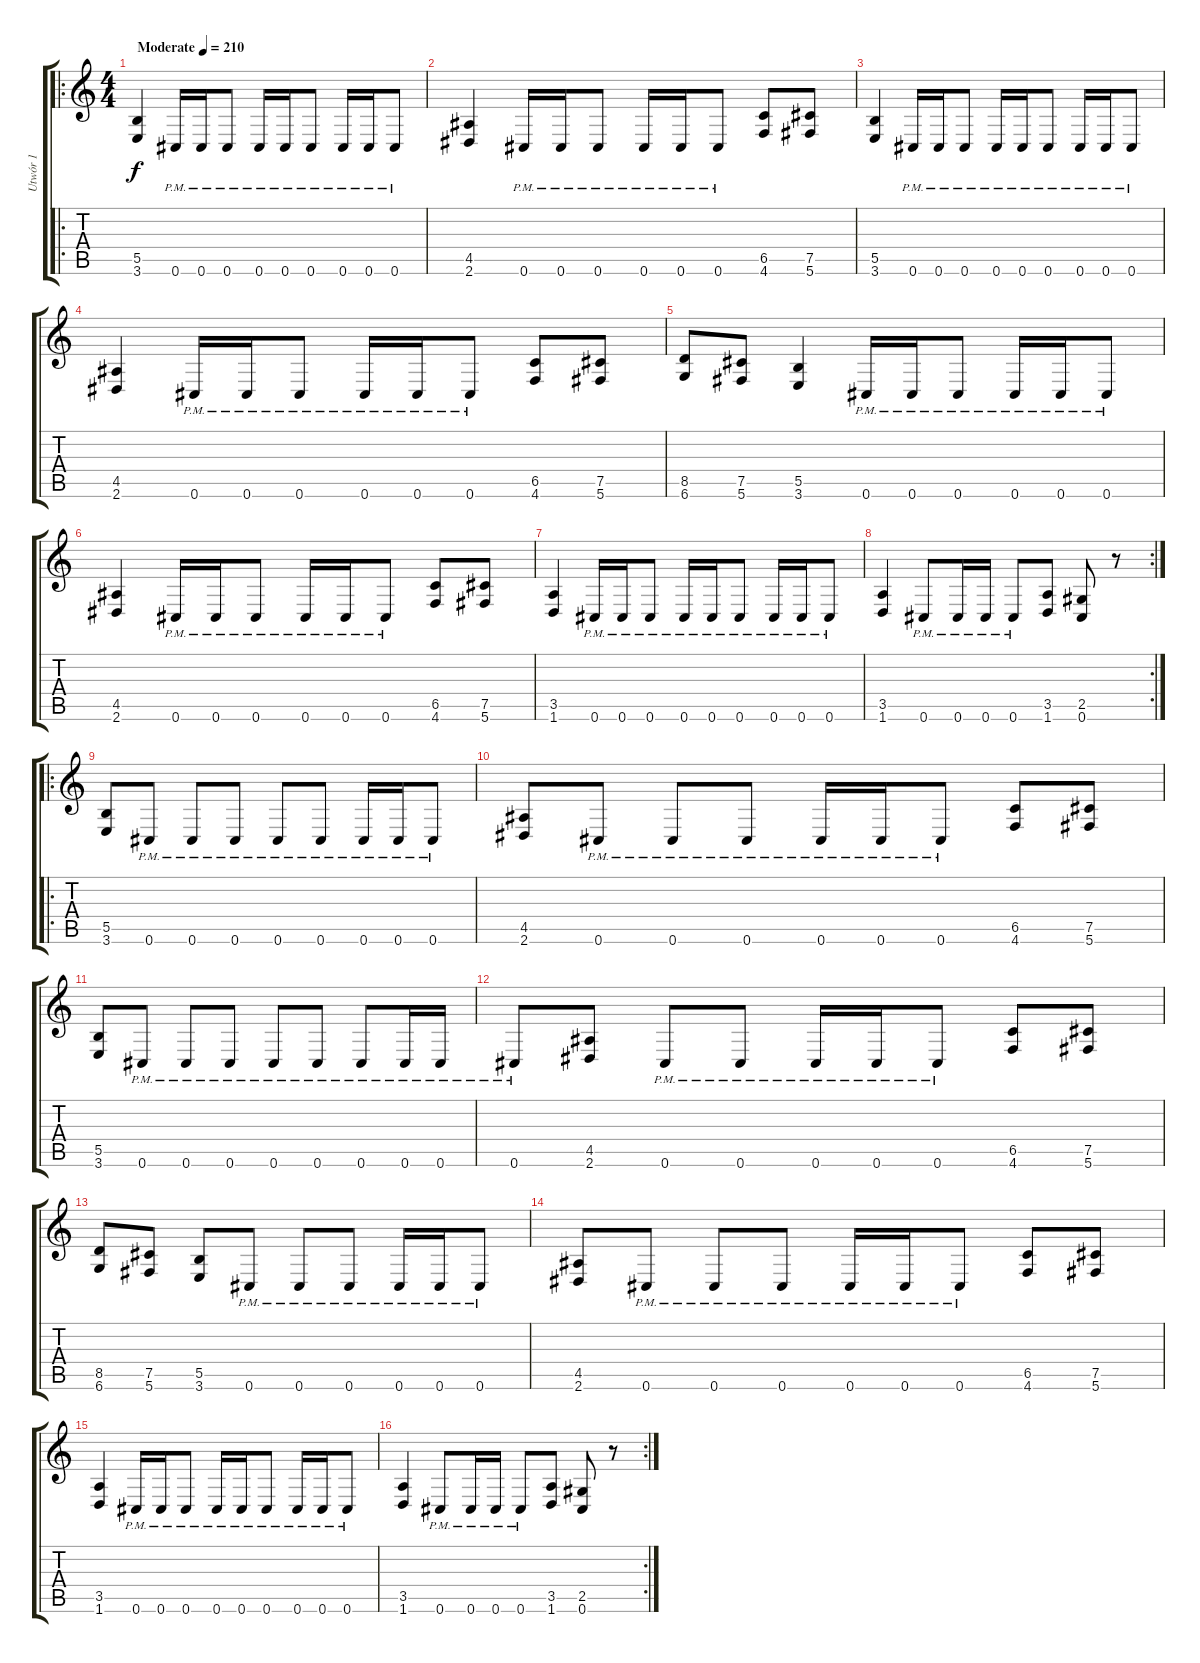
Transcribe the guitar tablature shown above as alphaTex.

\track ("Utwór 1" "Utwór 1") {instrument distortionguitar}
\staff {score tabs}
\tuning (Db4 Ab3 E3 B2 Gb2 Db2) {hide}
\ro
\ts (4 4)
\tempo (210 "Moderate")
\clef g2
\ks c
(5.5 3.6).4{dy f instrument distortionguitar} 0.6{pm}.16 0.6{pm}.16 0.6{pm}.8 0.6{pm}.16 0.6{pm}.16 0.6{pm}.8 0.6{pm}.16 0.6{pm}.16 0.6{pm}.8 |
(4.5 2.6).4 0.6{pm}.16 0.6{pm}.16 0.6{pm}.8 0.6{pm}.16 0.6{pm}.16 0.6{pm}.8 (6.5 4.6).8 (7.5 5.6).8 |
(5.5 3.6).4 0.6{pm}.16 0.6{pm}.16 0.6{pm}.8 0.6{pm}.16 0.6{pm}.16 0.6{pm}.8 0.6{pm}.16 0.6{pm}.16 0.6{pm}.8 |
(4.5 2.6).4 0.6{pm}.16 0.6{pm}.16 0.6{pm}.8 0.6{pm}.16 0.6{pm}.16 0.6{pm}.8 (6.5 4.6).8 (7.5 5.6).8 |
(8.5 6.6).8 (7.5 5.6).8 (5.5 3.6).4 0.6{pm}.16 0.6{pm}.16 0.6{pm}.8 0.6{pm}.16 0.6{pm}.16 0.6{pm}.8 |
(4.5 2.6).4 0.6{pm}.16 0.6{pm}.16 0.6{pm}.8 0.6{pm}.16 0.6{pm}.16 0.6{pm}.8 (6.5 4.6).8 (7.5 5.6).8 |
(3.5 1.6).4 0.6{pm}.16 0.6{pm}.16 0.6{pm}.8 0.6{pm}.16 0.6{pm}.16 0.6{pm}.8 0.6{pm}.16 0.6{pm}.16 0.6{pm}.8 |
\rc 2
(3.5 1.6).4 0.6{pm}.8 0.6{pm}.16 0.6{pm}.16 0.6{pm}.8 (3.5 1.6).8 (2.5 0.6).8 r.8 |
\ro
(5.5 3.6).8 0.6{pm}.8 0.6{pm}.8 0.6{pm}.8 0.6{pm}.8 0.6{pm}.8 0.6{pm}.16 0.6{pm}.16 0.6{pm}.8 |
(4.5 2.6).8 0.6{pm}.8 0.6{pm}.8 0.6{pm}.8 0.6{pm}.16 0.6{pm}.16 0.6{pm}.8 (6.5 4.6).8 (7.5 5.6).8 |
(5.5 3.6).8 0.6{pm}.8 0.6{pm}.8 0.6{pm}.8 0.6{pm}.8 0.6{pm}.8 0.6{pm}.8 0.6{pm}.16 0.6{pm}.16 |
0.6{pm}.8 (4.5 2.6).8 0.6{pm}.8 0.6{pm}.8 0.6{pm}.16 0.6{pm}.16 0.6{pm}.8 (6.5 4.6).8 (7.5 5.6).8 |
(8.5 6.6).8 (7.5 5.6).8 (5.5 3.6).8 0.6{pm}.8 0.6{pm}.8 0.6{pm}.8 0.6{pm}.16 0.6{pm}.16 0.6{pm}.8 |
(4.5 2.6).8 0.6{pm}.8 0.6{pm}.8 0.6{pm}.8 0.6{pm}.16 0.6{pm}.16 0.6{pm}.8 (6.5 4.6).8 (7.5 5.6).8 |
(3.5 1.6).4 0.6{pm}.16 0.6{pm}.16 0.6{pm}.8 0.6{pm}.16 0.6{pm}.16 0.6{pm}.8 0.6{pm}.16 0.6{pm}.16 0.6{pm}.8 |
\rc 2
(3.5 1.6).4 0.6{pm}.8 0.6{pm}.16 0.6{pm}.16 0.6{pm}.8 (3.5 1.6).8 (2.5 0.6).8 r.8
